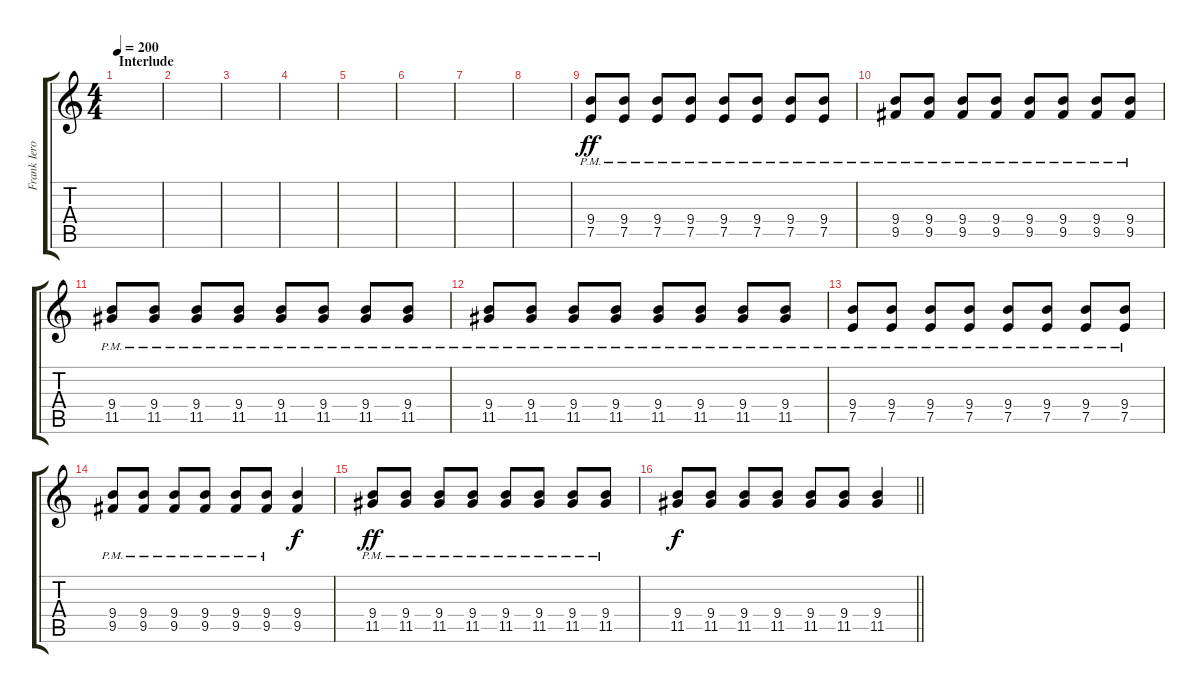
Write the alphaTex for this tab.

\track ("Frank Iero" "Frank Iero") {instrument overdrivenguitar}
\staff {score tabs}
\tuning (E4 B3 G3 D3 A2 D2) {hide}
\ts (4 4)
\section ("" "Interlude")
\tempo 200
\clef g2
\ks c
|
|
|
|
|
|
|
|
(9.4{pm} 7.5{pm}).8{dy ff} (9.4{pm} 7.5{pm}).8 (9.4{pm} 7.5{pm}).8 (9.4{pm} 7.5{pm}).8 (9.4{pm} 7.5{pm}).8 (9.4{pm} 7.5{pm}).8 (9.4{pm} 7.5{pm}).8 (9.4{pm} 7.5{pm}).8 |
(9.4{pm} 9.5{pm}).8 (9.4{pm} 9.5{pm}).8 (9.4{pm} 9.5{pm}).8 (9.4{pm} 9.5{pm}).8 (9.4{pm} 9.5{pm}).8 (9.4{pm} 9.5{pm}).8 (9.4{pm} 9.5{pm}).8 (9.4{pm} 9.5{pm}).8 |
(9.4{pm} 11.5{pm}).8 (9.4{pm} 11.5{pm}).8 (9.4{pm} 11.5{pm}).8 (9.4{pm} 11.5{pm}).8 (9.4{pm} 11.5{pm}).8 (9.4{pm} 11.5{pm}).8 (9.4{pm} 11.5{pm}).8 (9.4{pm} 11.5{pm}).8 |
(9.4{pm} 11.5{pm}).8 (9.4{pm} 11.5{pm}).8 (9.4{pm} 11.5{pm}).8 (9.4{pm} 11.5{pm}).8 (9.4{pm} 11.5{pm}).8 (9.4{pm} 11.5{pm}).8 (9.4{pm} 11.5{pm}).8 (9.4{pm} 11.5{pm}).8 |
(9.4{pm} 7.5{pm}).8 (9.4{pm} 7.5{pm}).8 (9.4{pm} 7.5{pm}).8 (9.4{pm} 7.5{pm}).8 (9.4{pm} 7.5{pm}).8 (9.4{pm} 7.5{pm}).8 (9.4{pm} 7.5{pm}).8 (9.4{pm} 7.5{pm}).8 |
(9.4{pm} 9.5{pm}).8 (9.4{pm} 9.5{pm}).8 (9.4{pm} 9.5{pm}).8 (9.4{pm} 9.5{pm}).8 (9.4{pm} 9.5{pm}).8 (9.4{pm} 9.5{pm}).8 (9.4 9.5).4{dy f} |
(9.4{pm} 11.5{pm}).8{dy ff} (9.4{pm} 11.5{pm}).8 (9.4{pm} 11.5{pm}).8 (9.4{pm} 11.5{pm}).8 (9.4{pm} 11.5{pm}).8 (9.4{pm} 11.5{pm}).8 (9.4{pm} 11.5{pm}).8 (9.4{pm} 11.5{pm}).8 |
\barLineRight lightlight
(9.4 11.5).8{dy f} (9.4 11.5).8 (9.4 11.5).8 (9.4 11.5).8 (9.4 11.5).8 (9.4 11.5).8 (9.4 11.5).4
